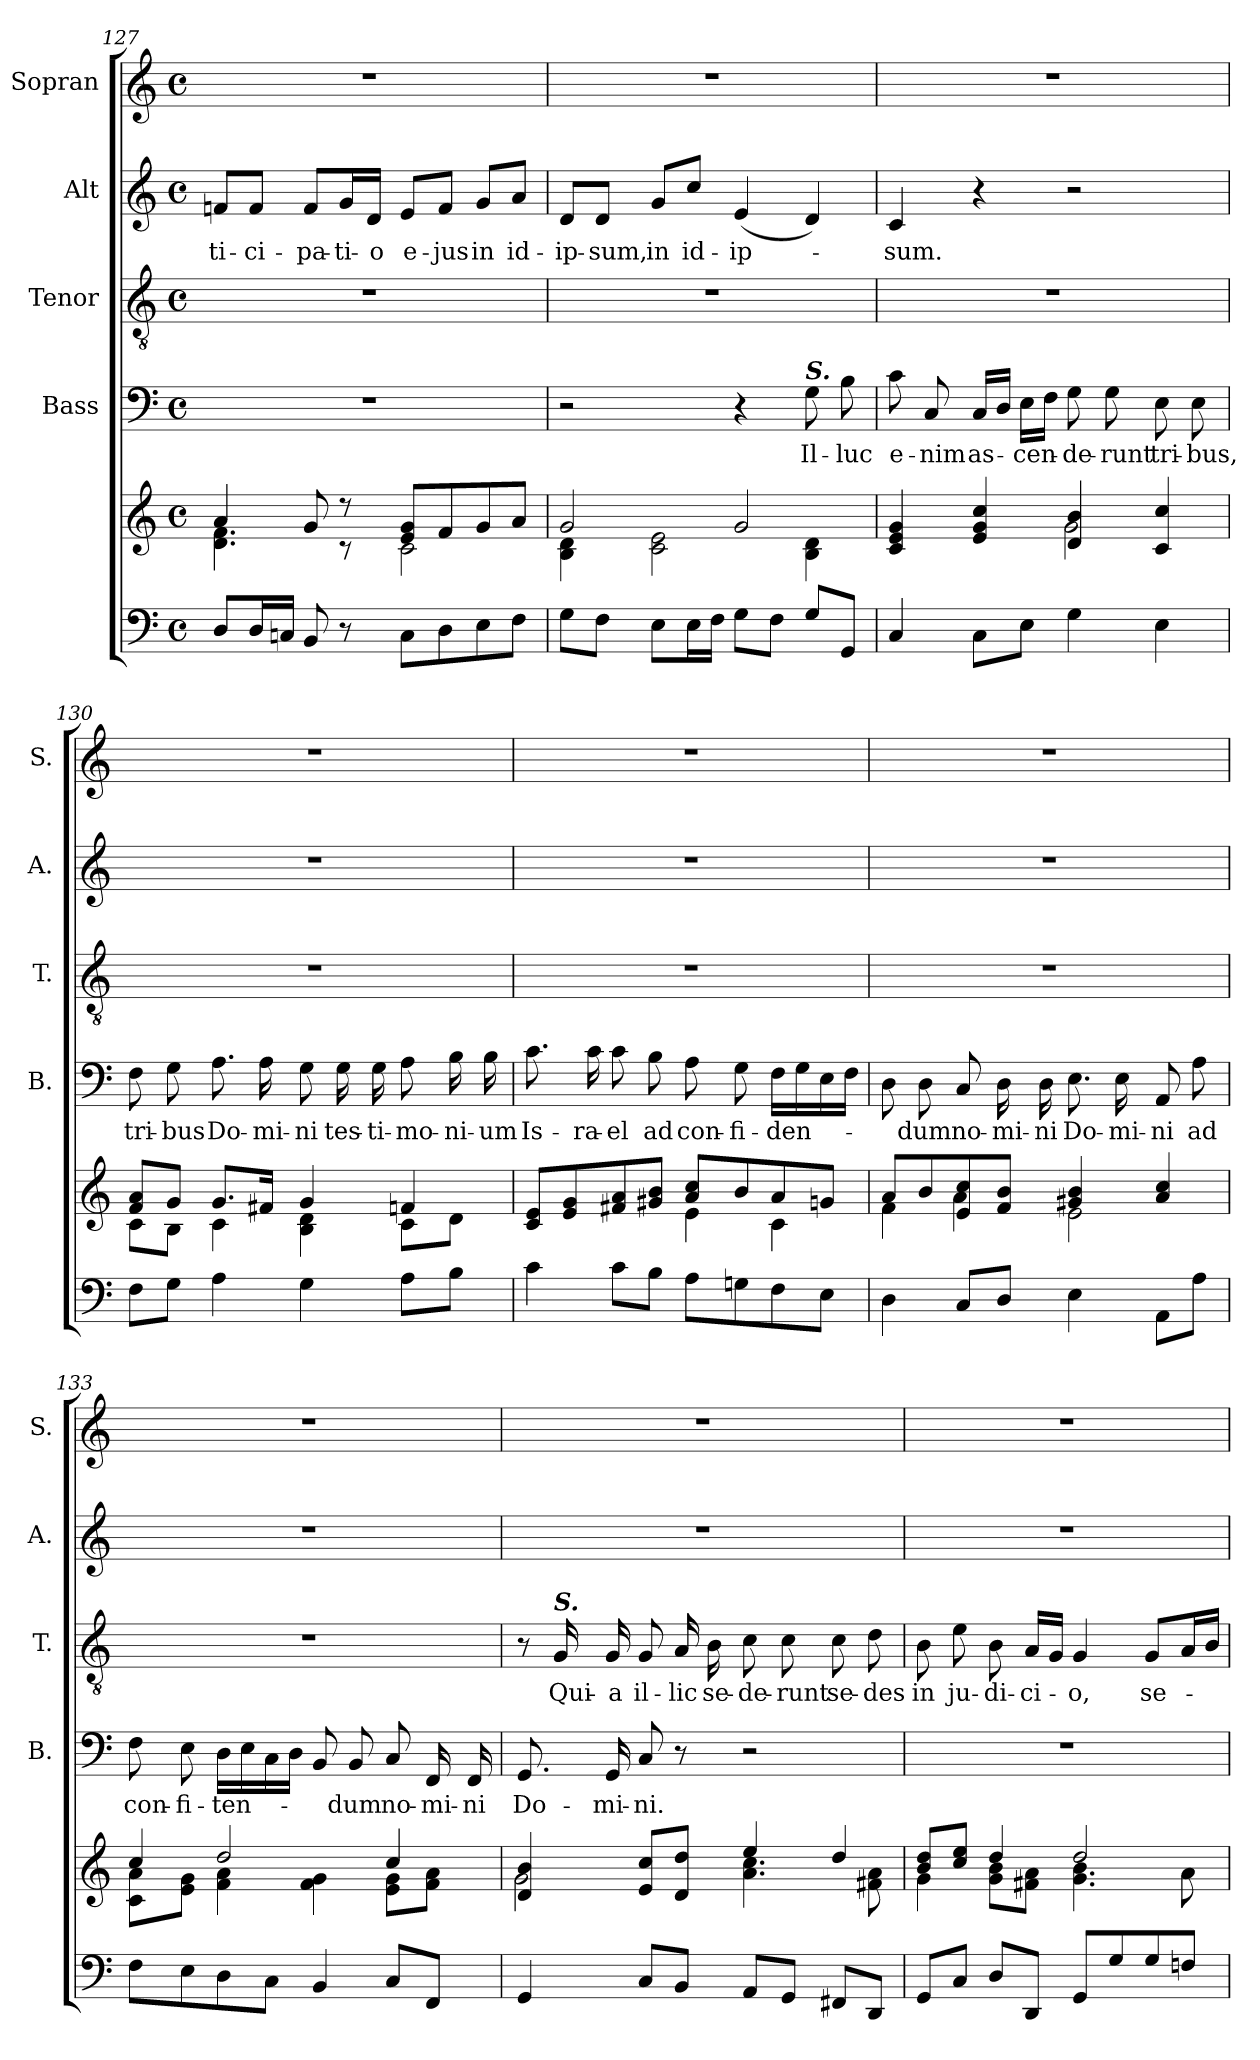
**kern	**kern	**kern	**text	**kern	**text	**kern	**text	**kern
*part5	*part5	*part4	*part4	*part3	*part3	*part2	*part2	*part1
*staff6	*staff5	*staff4	*staff4	*staff3	*staff3	*staff2	*staff2	*staff1
*	*	*I"Bass	*	*I"Tenor	*	*I"Alt	*	*I"Sopran
*	*	*I'B.	*	*I'T.	*	*I'A.	*	*I'S.
*clefF4	*clefG2	*clefF4	*	*clefGv2	*	*clefG2	*	*clefG2
*k[]	*k[]	*k[]	*	*k[]	*	*k[]	*	*k[]
*C:	*C:	*C:	*	*C:	*	*C:	*	*C:
*M4/4	*M4/4	*M4/4	*	*M4/4	*	*M4/4	*	*M4/4
*met(c)	*met(c)	*met(c)	*	*met(c)	*	*met(c)	*	*met(c)
=127	=127	=127	=127	=127	=127	=127	=127	=127
*	*^	*	*	*	*	*	*	*
!	!	!	!	!	!	!	!	!LO:LY:b	!
8D/L	4a/	4.d\ 4.f\	1r	.	1r	.	8fn/L	-ti-	1r
!	!	!	!	!	!	!	!	!LO:LY:b	!
16D/L	.	.	.	.	.	.	8f/J	-ci-	.
16Cn/JJ	.	.	.	.	.	.	.	.	.
!	!	!	!	!	!	!	!	!LO:LY:b	!
8BB/	8g/	.	.	.	.	.	8f/L	-pa-	.
!	!	!	!	!	!	!	!	!LO:LY:b	!
8r	8r	8r	.	.	.	.	16g/L	-ti-	.
!	!	!	!	!	!	!	!	!LO:LY:b	!
.	.	.	.	.	.	.	16d/JJ	-o	.
!	!	!	!	!	!	!	!	!LO:LY:b	!
8C\L	8e/ 8g/L	2c\	.	.	.	.	8e/L	e-	.
!	!	!	!	!	!	!	!	!LO:LY:b	!
8D\	8f/	.	.	.	.	.	8f/J	-jus	.
!	!	!	!	!	!	!	!	!LO:LY:b	!
8E\	8g/	.	.	.	.	.	8g/L	in	.
!	!	!	!	!	!	!	!	!LO:LY:b	!
8F\J	8a/J	.	.	.	.	.	8a/J	id-	.
=128	=128	=128	=128	=128	=128	=128	=128	=128	=128
!	!	!	!	!	!	!	!	!LO:LY:b	!
8G\L	2g/	4B\ 4d\	2r	.	1r	.	8d/L	-ip-	1r
!	!	!	!	!	!	!	!	!LO:LY:b	!
8F\J	.	.	.	.	.	.	8d/J	-sum,	.
!	!	!	!	!	!	!	!	!LO:LY:b	!
8E\L	.	2c\ 2e\	.	.	.	.	8g/L	in	.
!	!	!	!	!	!	!	!	!LO:LY:b	!
16E\L	.	.	.	.	.	.	8cc/J	id-	.
16F\JJ	.	.	.	.	.	.	.	.	.
!	!	!	!	!	!	!	!	!LO:LY:b	!
8G\L	2g/	.	4r	.	.	.	(<4e/	-ip-	.
8F\J	.	.	.	.	.	.	.	.	.
!	!	!	!LO:TX:a:Bi:t=S.	!	!	!	!	!	!
!	!	!	!	!LO:LY:b	!	!	!	!	!
8G/L	.	4B\ 4d\	8G\	Il-	.	.	4d/)	.	.
!	!	!	!	!LO:LY:b	!	!	!	!	!
8GG/J	.	.	8B\	-luc	.	.	.	.	.
!!LO:LB:g=z
=129	=129	=129	=129	=129	=129	=129	=129	=129	=129
!	!	!	!	!LO:LY:b	!	!	!	!LO:LY:b	!
4C/	4c/ 4e/ 4g/	2ryy	8c\	e-	1r	.	4c/	-sum.	1r
!	!	!	!	!LO:LY:b	!	!	!	!	!
.	.	.	8C/	-nim	.	.	.	.	.
!	!	!	!	!LO:LY:b	!	!	!	!	!
8C\L	4e/ 4g/ 4cc/	.	16C/LL	as-	.	.	4r	.	.
.	.	.	16D/JJ	.	.	.	.	.	.
!	!	!	!	!LO:LY:b	!	!	!	!	!
8E\J	.	.	16E\LL	-cen-	.	.	.	.	.
.	.	.	16F\JJ	.	.	.	.	.	.
!	!	!	!	!LO:LY:b	!	!	!	!	!
4G\	4d/ 4b/	2g\	8G\	-de-	.	.	2r	.	.
!	!	!	!	!LO:LY:b	!	!	!	!	!
.	.	.	8G\	-runt	.	.	.	.	.
!	!	!	!	!LO:LY:b	!	!	!	!	!
4E\	4c/ 4cc/	.	8E\	tri-	.	.	.	.	.
!	!	!	!	!LO:LY:b	!	!	!	!	!
.	.	.	8E\	-bus,	.	.	.	.	.
=130	=130	=130	=130	=130	=130	=130	=130	=130	=130
!	!	!	!	!LO:LY:b	!	!	!	!	!
8F\L	8f/ 8a/L	8c\L	8F\	tri-	1r	.	1r	.	1r
!	!	!	!	!LO:LY:b	!	!	!	!	!
8G\J	8g/J	8B\J	8G\	-bus	.	.	.	.	.
!	!	!	!	!LO:LY:b	!	!	!	!	!
4A\	8.g/L	4c\	8.A\	Do-	.	.	.	.	.
!	!	!	!	!LO:LY:b	!	!	!	!	!
.	16f#X/Jk	.	16A\	-mi-	.	.	.	.	.
!	!	!	!	!LO:LY:b	!	!	!	!	!
4G\	4g/	4B\ 4d\	8G\	-ni	.	.	.	.	.
!	!	!	!	!LO:LY:b	!	!	!	!	!
.	.	.	16G\	tes-	.	.	.	.	.
!	!	!	!	!LO:LY:b	!	!	!	!	!
.	.	.	16G\	-ti-	.	.	.	.	.
!	!	!	!	!LO:LY:b	!	!	!	!	!
8A\L	4fn/	8c\L	8A\	-mo-	.	.	.	.	.
!	!	!	!	!LO:LY:b	!	!	!	!	!
8B\J	.	8d\J	16B\	-ni-	.	.	.	.	.
!	!	!	!	!LO:LY:b	!	!	!	!	!
.	.	.	16B\	-um	.	.	.	.	.
=131	=131	=131	=131	=131	=131	=131	=131	=131	=131
!	!	!	!	!LO:LY:b	!	!	!	!	!
4c\	8c/ 8e/L	2ryy	8.c\	Is-	1r	.	1r	.	1r
.	8e/ 8g/	.	.	.	.	.	.	.	.
!	!	!	!	!LO:LY:b	!	!	!	!	!
.	.	.	16c\	-ra-	.	.	.	.	.
!	!	!	!	!LO:LY:b	!	!	!	!	!
8c\L	8f#X/ 8a/	.	8c\	-el	.	.	.	.	.
!	!	!	!	!LO:LY:b	!	!	!	!	!
8B\J	8g#X/ 8b/J	.	8B\	ad	.	.	.	.	.
!	!	!	!	!LO:LY:b	!	!	!	!	!
8A\L	8a/ 8cc/L	4e\	8A\	con-	.	.	.	.	.
!	!	!	!	!LO:LY:b	!	!	!	!	!
8Gn\	8b/	.	8G\	-fi-	.	.	.	.	.
!	!	!	!	!LO:LY:b	!	!	!	!	!
8F\	8a/	4c\	16F\LL	-den-	.	.	.	.	.
.	.	.	16G\	.	.	.	.	.	.
8E\J	8gn/J	.	16E\	.	.	.	.	.	.
.	.	.	16F\JJ	.	.	.	.	.	.
!!LO:PB:g=z
=132	=132	=132	=132	=132	=132	=132	=132	=132	=132
4D\	8a/L	4f\	8D\	.	1r	.	1r	.	1r
!	!	!	!	!LO:LY:b	!	!	!	!	!
.	8b/	.	8D\	-dum	.	.	.	.	.
!	!	!	!	!LO:LY:b	!	!	!	!	!
8C/L	8e/ 8cc/	4a\	8C/	no-	.	.	.	.	.
!	!	!	!	!LO:LY:b	!	!	!	!	!
8D/J	8f/ 8b/J	.	16D\	-mi-	.	.	.	.	.
!	!	!	!	!LO:LY:b	!	!	!	!	!
.	.	.	16D\	-ni	.	.	.	.	.
!	!	!	!	!LO:LY:b	!	!	!	!	!
4E\	4g#X/ 4b/	2e\	8.E\	Do-	.	.	.	.	.
!	!	!	!	!LO:LY:b	!	!	!	!	!
.	.	.	16E\	-mi-	.	.	.	.	.
!	!	!	!	!LO:LY:b	!	!	!	!	!
8AA\L	4a/ 4cc/	.	8AA/	-ni	.	.	.	.	.
!	!	!	!	!LO:LY:b	!	!	!	!	!
8A\J	.	.	8A\	ad	.	.	.	.	.
=133	=133	=133	=133	=133	=133	=133	=133	=133	=133
!	!	!	!	!LO:LY:b	!	!	!	!	!
8F\L	4cc/	8c\ 8a\L	8F\	con-	1r	.	1r	.	1r
!	!	!	!	!LO:LY:b	!	!	!	!	!
8E\	.	8e\ 8g\J	8E\	-fi-	.	.	.	.	.
!	!	!	!	!LO:LY:b	!	!	!	!	!
8D\	2dd/	4f\ 4a\	16D\LL	-ten-	.	.	.	.	.
.	.	.	16E\	.	.	.	.	.	.
8C\J	.	.	16C\	.	.	.	.	.	.
.	.	.	16D\JJ	.	.	.	.	.	.
4BB/	.	4f\ 4g\	8BB/	.	.	.	.	.	.
!	!	!	!	!LO:LY:b	!	!	!	!	!
.	.	.	8BB/	-dum	.	.	.	.	.
!	!	!	!	!LO:LY:b	!	!	!	!	!
8C/L	4cc/	8e\ 8g\L	8C/	no-	.	.	.	.	.
!	!	!	!	!LO:LY:b	!	!	!	!	!
8FF/J	.	8f\ 8a\J	16FF/	-mi-	.	.	.	.	.
!	!	!	!	!LO:LY:b	!	!	!	!	!
.	.	.	16FF/	-ni	.	.	.	.	.
=134	=134	=134	=134	=134	=134	=134	=134	=134	=134
!	!	!	!	!LO:LY:b	!	!	!	!	!
4GG/	4d/ 4b/	2g\	8.GG/	Do-	8r	.	1r	.	1r
!	!	!	!	!	!LO:TX:a:Bi:t=S.	!	!	!	!
!	!	!	!	!	!	!LO:LY:b	!	!	!
.	.	.	.	.	16G/	Qui-	.	.	.
!	!	!	!	!LO:LY:b	!	!LO:LY:b	!	!	!
.	.	.	16GG/	-mi-	16G/	-a	.	.	.
!	!	!	!	!LO:LY:b	!	!LO:LY:b	!	!	!
8C/L	8e/ 8cc/L	.	8C/	-ni.	8G/	il-	.	.	.
!	!	!	!	!	!	!LO:LY:b	!	!	!
8BB/J	8d/ 8dd/J	.	8r	.	16A/	-lic	.	.	.
!	!	!	!	!	!	!LO:LY:b	!	!	!
.	.	.	.	.	16B\	se-	.	.	.
!	!	!	!	!	!	!LO:LY:b	!	!	!
8AA/L	4ee/	4.a\ 4.cc\	2r	.	8c\	-de-	.	.	.
!	!	!	!	!	!	!LO:LY:b	!	!	!
8GG/J	.	.	.	.	8c\	-runt	.	.	.
!	!	!	!	!	!	!LO:LY:b	!	!	!
8FF#X/L	4dd/	.	.	.	8c\	se-	.	.	.
!	!	!	!	!	!	!LO:LY:b	!	!	!
8DD/J	.	8f#X\ 8a\	.	.	8d\	-des	.	.	.
!!LO:LB:g=z
=135	=135	=135	=135	=135	=135	=135	=135	=135	=135
!	!	!	!	!	!	!LO:LY:b	!	!	!
8GG/L	8b/ 8dd/L	4g\	1r	.	8B\	in	1r	.	1r
!	!	!	!	!	!	!LO:LY:b	!	!	!
8C/J	8cc/ 8ee/J	.	.	.	8e\	ju-	.	.	.
!	!	!	!	!	!	!LO:LY:b	!	!	!
8D/L	4dd/	8g\ 8b\L	.	.	8B\	-di-	.	.	.
!	!	!	!	!	!	!LO:LY:b	!	!	!
8DD/J	.	8f#X\ 8a\J	.	.	16A/LL	-ci-	.	.	.
.	.	.	.	.	16G/JJ	.	.	.	.
!	!	!	!	!	!	!LO:LY:b	!	!	!
8GG/L	2dd/	4.g\ 4.b\	.	.	4G/	-o,	.	.	.
8G/	.	.	.	.	.	.	.	.	.
!	!	!	!	!	!	!LO:LY:b	!	!	!
8G/	.	.	.	.	8G/L	se-	.	.	.
8Fn/J	.	8a\	.	.	16A/L	.	.	.	.
.	.	.	.	.	16B/JJ	.	.	.	.
*	*v	*v	*	*	*	*	*	*	*
=	=	=	=	=	=	=	=	=
*-	*-	*-	*-	*-	*-	*-	*-	*-
